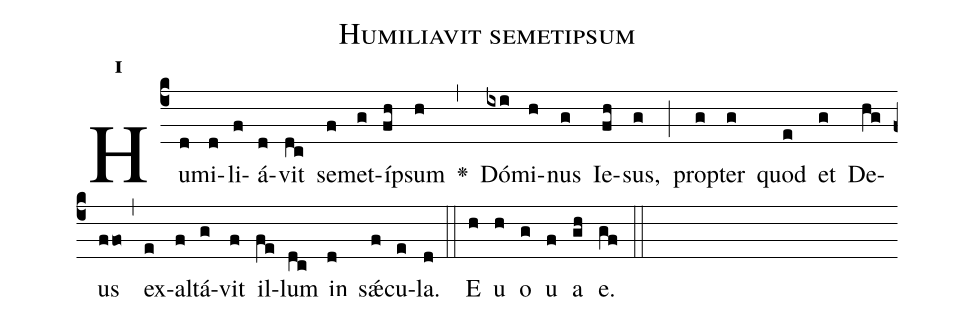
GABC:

name:Humiliavit semetipsum;
office-part:Antiphona;
mode:1;
%%
initial-style: 1;
name: Humiliavit semetipsum;
book: Antiphonae & Responsoria/Tomus III, p. 3;
occasion: Psalterium Hebdomada I Dominica;
office-part: Vesperae I Ant 3;
user-notes: ;
commentary: ;
annotation: 1f;
centering-scheme: english;
fontsize: 12;
font: OFLSortsMillGoudy;
height: 11;
width: 4.5;
%%
(c4)Hu(d)mi(d)li(f)á(d)vit(dc) se(f)met(g)íp(fh)sum(h) <v>\greheightstar</v>(,) Dó(ixi)mi(h)nus(g) Ie(fh)sus,(g) (;) prop(g)ter(g) quod(e) et(g) De(hg)us(ffo) (,) ex(e)al(f)tá(g)vit(f) il(fe)lum(dc) in(d) sǽ(f)cu(e)la.(d) (::)
E(h) u(h) o(g) u(f) a(gh) e.(gf) (::)
